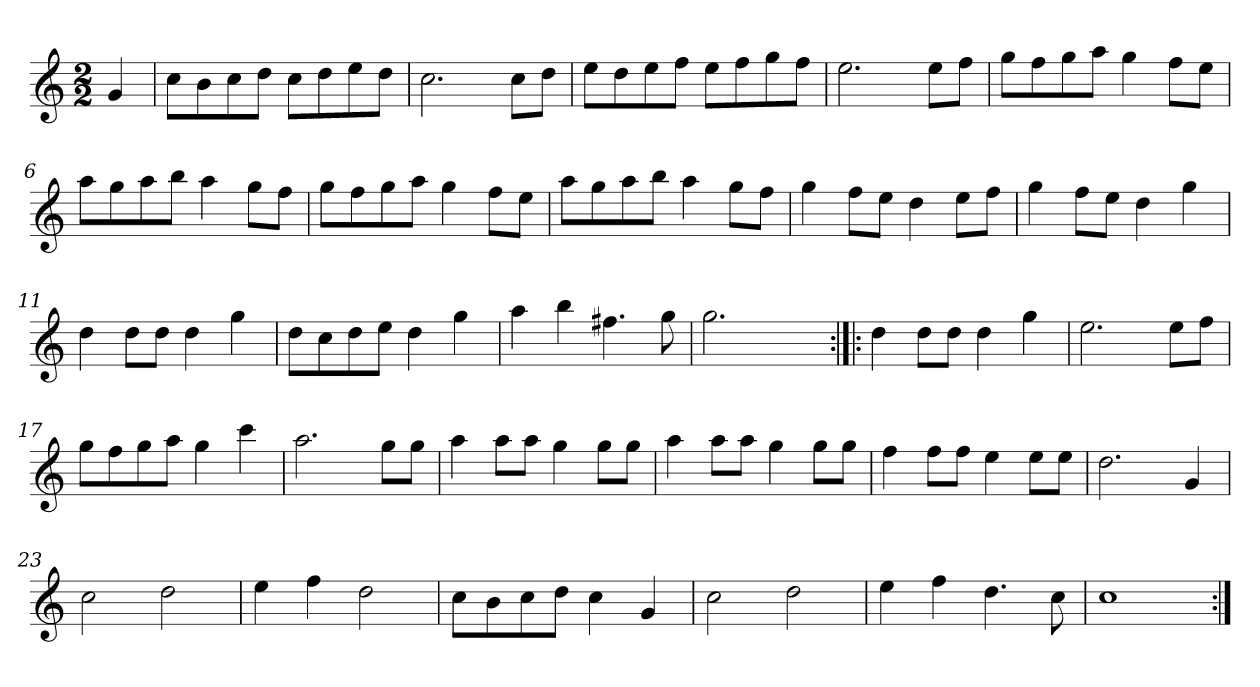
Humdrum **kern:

**kern
*part1
*staff1
*clefG2
*k[]
*C:
*M2/2
*MM120
=
4g
=1
8cc\L
8b\
8cc\
8dd\J
8cc\L
8dd\
8ee\
8dd\J
=2
2.cc
8cc\L
8dd\J
=3
8ee\L
8dd\
8ee\
8ff\J
8ee\L
8ff\
8gg\
8ff\J
=4
2.ee
8ee\L
8ff\J
=5
8gg\L
8ff\
8gg\
8aa\J
4gg
8ff\L
8ee\J
=6
8aa\L
8gg\
8aa\
8bb\J
4aa
8gg\L
8ff\J
=7
8gg\L
8ff\
8gg\
8aa\J
4gg
8ff\L
8ee\J
=8
8aa\L
8gg\
8aa\
8bb\J
4aa
8gg\L
8ff\J
=9
4gg
8ff\L
8ee\J
4dd
8ee\L
8ff\J
=10
4gg
8ff\L
8ee\J
4dd
4gg
=11
4dd
8dd\L
8dd\J
4dd
4gg
=12
8dd\L
8cc\
8dd\
8ee\J
4dd
4gg
=13
4aa
4bb
4.ff#X
8gg
=14
2.gg
4ryy
=15:|!|:
4dd
8dd\L
8dd\J
4dd
4gg
=16
2.ee
8ee\L
8ff\J
=17
8gg\L
8ff\
8gg\
8aa\J
4gg
4ccc
=18
2.aa
8gg\L
8gg\J
=19
4aa
8aa\L
8aa\J
4gg
8gg\L
8gg\J
=20
4aa
8aa\L
8aa\J
4gg
8gg\L
8gg\J
=21
4ff
8ff\L
8ff\J
4ee
8ee\L
8ee\J
=22
2.dd
4g
=23
2cc
2dd
=24
4ee
4ff
2dd
=25
8cc\L
8b\
8cc\
8dd\J
4cc
4g
=26
2cc
2dd
=27
4ee
4ff
4.dd
8cc
=28
1cc
=:|!
*-
